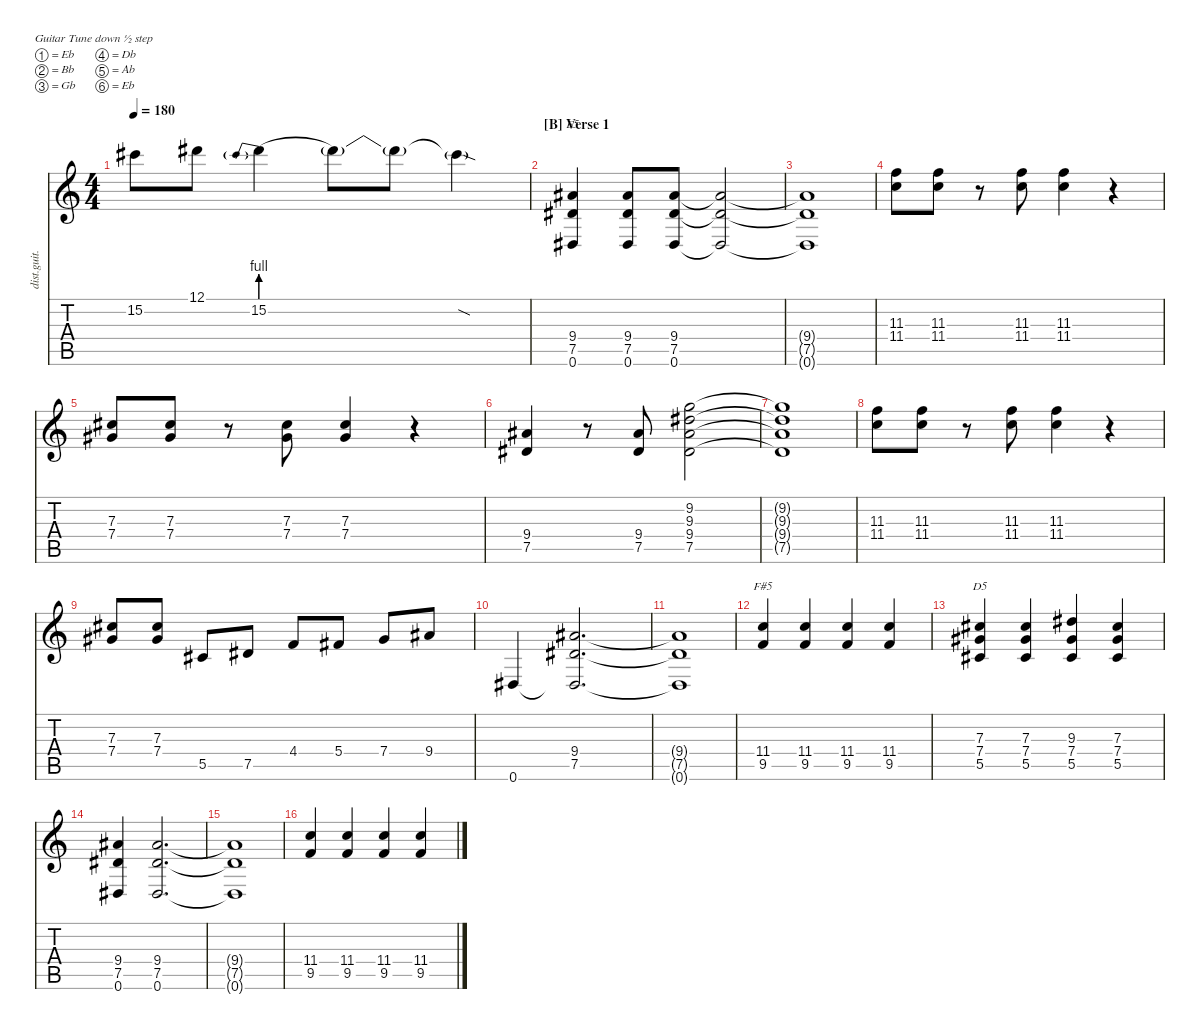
\defaultSystemsLayout 4
\hideDynamics
\bracketExtendMode nobrackets
\otherSystemsTrackNameOrientation horizontal
\track ("Guitar 1" "dist.guit.") {instrument distortionguitar}
\staff {score tabs}
\tuning (Eb4 Bb3 Gb3 Db3 Ab2 Eb2)
\chord ("E5" x x x 9 7 6) {firstfret 7 showdiagram false showfingering false}
\chord ("F#5" x x x 11 9 x) {firstfret 9 showdiagram false showfingering false}
\chord ("D5" x x 7 7 5 x) {firstfret 5 showdiagram false showfingering false}
\ts (4 4)
\tempo 180
\clef g2
\ks c
15.2{acc #}.8{dy f beam Down} 12.1{acc #}.8{beam Down} 15.2{be (prebend 0 4 60 4)}.4{beam Down} 15.2{t}.8{beam Down} 15.2{t}.8{beam Down} 15.2{sod t acc #}.4{beam Down} |
\section ("B" "Verse 1")
(0.6{acc #} 7.5{acc #} 9.4{acc #}).4{ch "E5" beam Up} (7.5{acc #} 9.4{acc #} 0.6{acc #}).8{beam Up} (9.4{acc #} 7.5{acc #} 0.6{acc #}).8{beam Up} (7.5{t acc #} 9.4{t acc #} 0.6{t acc #}).2{beam Up} |
(7.5{t acc #} 9.4{t acc #} 0.6{t acc #}).1{beam Up} |
(11.3 11.4).8{beam Down} (11.4 11.3).8{beam Down} r.8{beam Down} (11.3 11.4).8{beam Down} (11.4 11.3).4{beam Down} r.4{beam Down} |
(7.4{acc #} 7.3{acc #}).8{beam Up} (7.3{acc #} 7.4{acc #}).8{beam Up} r.8{beam Down} (7.4{acc #} 7.3{acc #}).8{beam Up} (7.3{acc #} 7.4{acc #}).4{beam Up} r.4{beam Down} |
(7.5{acc #} 9.4{acc #}).4{beam Up} r.8{beam Up} (9.4{acc #} 7.5{acc #}).8{beam Up} (7.5{acc #} 9.4{acc #} 9.3{acc #} 9.2).2{beam Down} |
(9.2{t} 9.3{t acc #} 9.4{t acc #} 7.5{t acc #}).1{beam Down} |
(11.3 11.4).8{beam Down} (11.4 11.3).8{beam Down} r.8{beam Down} (11.3 11.4).8{beam Down} (11.4 11.3).4{beam Down} r.4{beam Down} |
(7.4{acc #} 7.3{acc #}).8{beam Up} (7.3{acc #} 7.4{acc #}).8{beam Up} 5.5{acc #}.8{beam Up} 7.5{acc #}.8{beam Up} 4.4.8{beam Up} 5.4{acc #}.8{beam Up} 7.4{acc #}.8{beam Up} 9.4{acc #}.8{beam Up} |
0.6{acc #}.4{dy mf beam Up} (7.5{acc #} 9.4{acc #} 0.6{t acc #}).2{d beam Up} |
(0.6{t acc #} 7.5{t acc #} 9.4{t acc #}).1{beam Up} |
(9.5 11.4).4{ch "F#5" beam Up} (11.4 9.5).4{beam Up} (11.4 9.5).4{beam Up} (11.4 9.5).4{beam Up} |
(5.5{acc #} 7.4{acc #} 7.3{acc #}).4{ch "D5" beam Up} (7.3{acc #} 7.4{acc #} 5.5{acc #}).4{beam Up} (5.5{acc #} 7.4{acc #} 9.3{acc #}).4{beam Up} (7.3{acc #} 7.4{acc #} 5.5{acc #}).4{beam Up} |
(0.6{acc #} 7.5{acc #} 9.4{acc #}).4{dy f beam Up} (9.4{acc #} 7.5{acc #} 0.6{acc #}).2{d beam Up} |
(0.6{t acc #} 7.5{t acc #} 9.4{t acc #}).1{beam Up} |
(9.5 11.4).4{beam Up} (9.5 11.4).4{beam Up} (9.5 11.4).4{beam Up} (9.5 11.4).4{beam Up}
